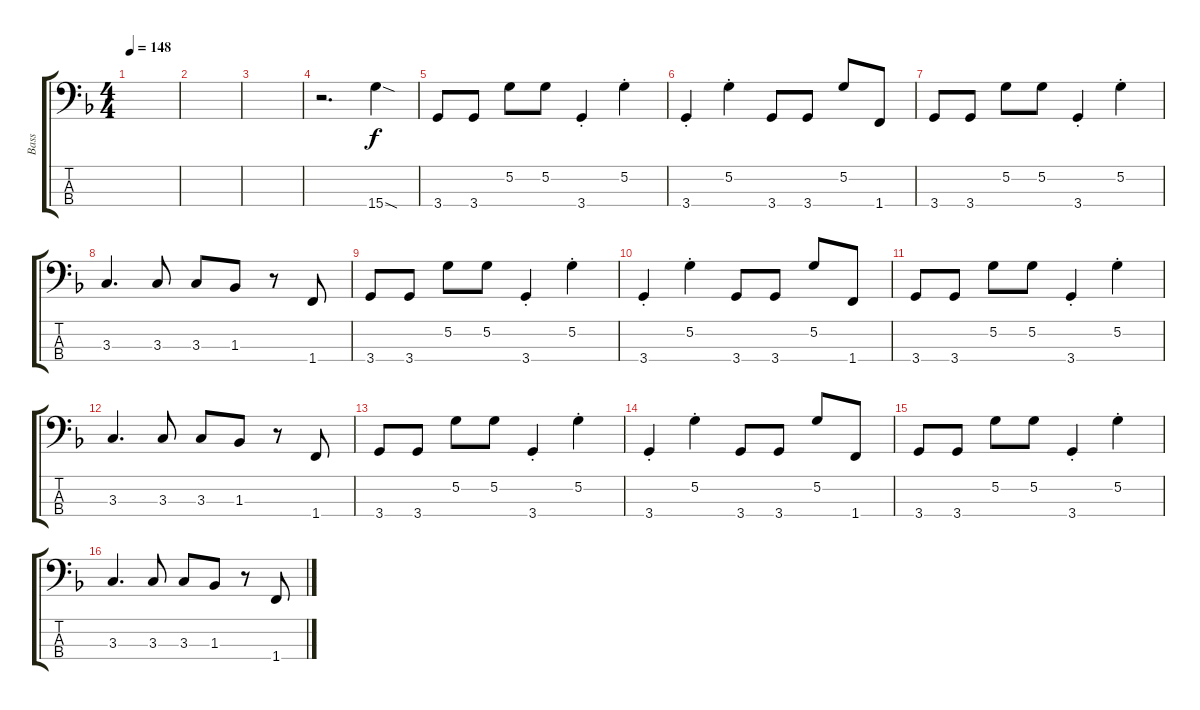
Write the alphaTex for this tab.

\track ("Bass" "Bass") {instrument electricbassfinger}
\staff {score tabs}
\tuning (G2 D2 A1 E1) {hide}
\ts (4 4)
\tempo 148
\clef f4
\ks f
|
|
|
r.2{d} 15.4{sod}.4 |
3.4.8 3.4.8 5.2.8 5.2.8 3.4{st}.4 5.2{st}.4 |
3.4{st}.4 5.2{st}.4 3.4.8 3.4.8 5.2.8 1.4.8 |
3.4.8 3.4.8 5.2.8 5.2.8 3.4{st}.4 5.2{st}.4 |
3.3.4{d} 3.3.8 3.3.8 1.3.8 r.8 1.4.8 |
3.4.8 3.4.8 5.2.8 5.2.8 3.4{st}.4 5.2{st}.4 |
3.4{st}.4 5.2{st}.4 3.4.8 3.4.8 5.2.8 1.4.8 |
3.4.8 3.4.8 5.2.8 5.2.8 3.4{st}.4 5.2{st}.4 |
3.3.4{d} 3.3.8 3.3.8 1.3.8 r.8 1.4.8 |
3.4.8 3.4.8 5.2.8 5.2.8 3.4{st}.4 5.2{st}.4 |
3.4{st}.4 5.2{st}.4 3.4.8 3.4.8 5.2.8 1.4.8 |
3.4.8 3.4.8 5.2.8 5.2.8 3.4{st}.4 5.2{st}.4 |
3.3.4{d} 3.3.8 3.3.8 1.3.8 r.8 1.4.8
